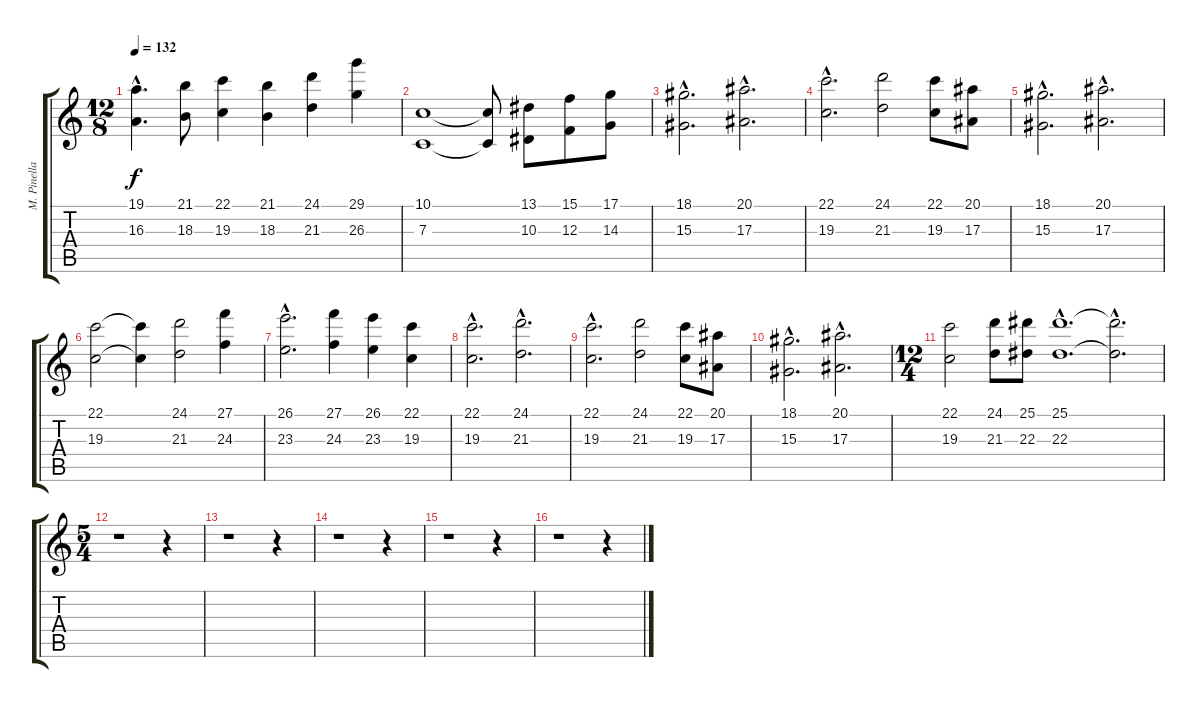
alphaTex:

\track ("M. Pinella [Strings, Chorus]" "M. Pinella") {instrument stringensemble1}
\staff {score tabs}
\tuning (D4 A3 F3 C3 G2 D2) {hide}
\ts (12 8)
\tempo 132
\clef g2
\ks c
(19.1{hac} 16.3{hac}).4{d dy f} (21.1 18.3).8 (22.1 19.3).4 (21.1 18.3).4 (24.1 21.3).4 (29.1 26.3).4 |
(10.1 7.3).1{volume 11 instrument stringensemble1} (10.1{t} 7.3{t}).8 (13.1 10.3).8 (15.1 12.3).8 (17.1 14.3).8 |
(18.1{hac} 15.3{hac}).2{d} (20.1{hac} 17.3{hac}).2{d} |
(22.1{hac} 19.3{hac}).2{d} (24.1 21.3).2 (22.1 19.3).8 (20.1 17.3).8 |
(18.1{hac} 15.3{hac}).2{d} (20.1{hac} 17.3{hac}).2{d} |
(22.1 19.3).2 (22.1{t} 19.3{t}).4 (24.1 21.3).2 (27.1 24.3).4 |
(26.1{hac} 23.3{hac}).2{d} (27.1 24.3).4 (26.1 23.3).4 (22.1 19.3).4 |
(22.1{hac} 19.3{hac}).2{d} (24.1{hac} 21.3{hac}).2{d} |
(22.1{hac} 19.3{hac}).2{d} (24.1 21.3).2 (22.1 19.3).8 (20.1 17.3).8 |
(18.1{hac} 15.3{hac}).2{d} (20.1{hac} 17.3{hac}).2{d} |
\ts (12 4)
(22.1 19.3).2 (24.1 21.3).8 (25.1 22.3).8 (25.1{hac} 22.3{hac}).1{d} (25.1{hac t} 22.3{hac t}).2{d} |
\ts (5 4)
r.1 r.4 |
r.1 r.4 |
r.1 r.4 |
r.1 r.4 |
r.1 r.4
